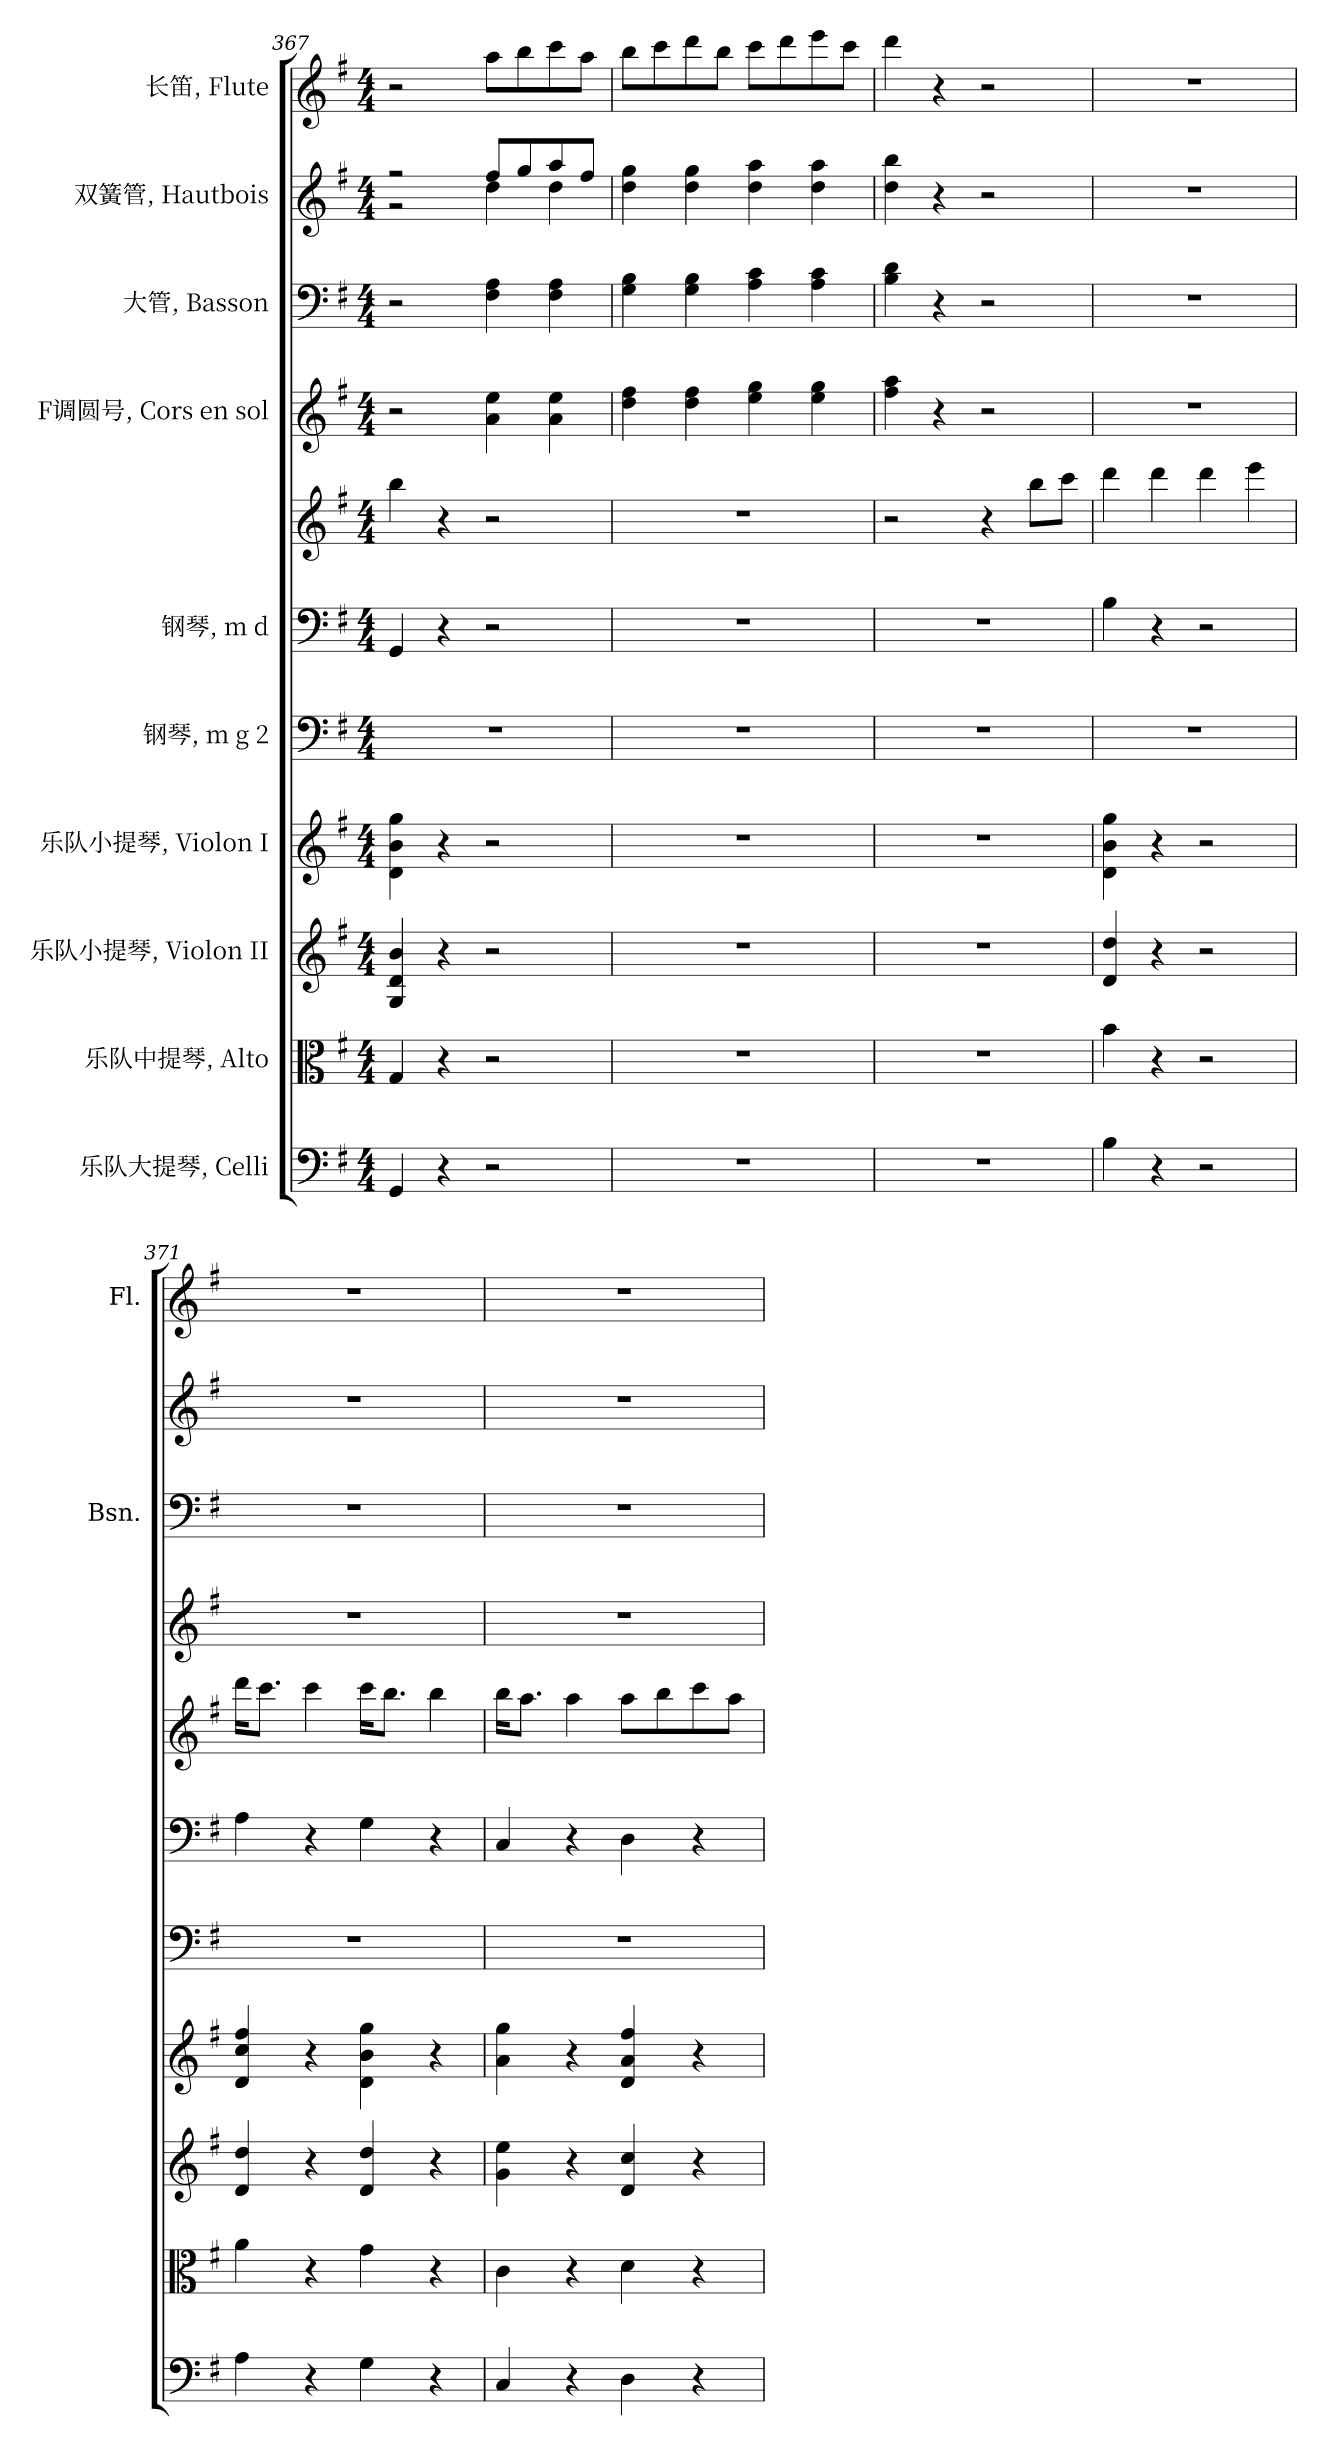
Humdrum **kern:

**kern	**kern	**kern	**kern	**kern	**kern	**kern	**kern	**kern	**kern	**kern
*part10	*part9	*part8	*part7	*part6	*part5	*part5	*part4	*part3	*part2	*part1
*staff11	*staff10	*staff9	*staff8	*staff7	*staff6	*staff5	*staff4	*staff3	*staff2	*staff1
*I"乐队大提琴, Celli	*I"乐队中提琴, Alto	*I"乐队小提琴, Violon II	*I"乐队小提琴, Violon I	*I"钢琴, m g 2	*I"钢琴, m d	*	*I"F调圆号, Cors en sol	*I"大管, Basson	*I"双簧管, Hautbois	*I"长笛, Flute
*	*	*	*	*	*	*	*	*I'Bsn.	*	*I'Fl.
!!LO:PB:g=z
*clefF4	*clefC3	*clefG2	*clefG2	*clefF4	*clefF4	*clefG2	*clefG2	*clefF4	*clefG2	*clefG2
*	*	*	*	*	*	*	*ITrd4c7	*	*	*
*k[f#]	*k[f#]	*k[f#]	*k[f#]	*k[f#]	*k[f#]	*k[f#]	*k[]	*k[f#]	*k[f#]	*k[f#]
*M4/4	*M4/4	*M4/4	*M4/4	*M4/4	*M4/4	*M4/4	*M4/4	*M4/4	*M4/4	*M4/4
=367	=367	=367	=367	=367	=367	=367	=367	=367	=367	=367
*	*	*	*	*	*	*	*	*	*^	*
4GG/	4G/	4G/ 4d/ 4b/	4d\ 4b\ 4gg\	1r	4GG/	4bb\	2r	2r	2r	2r	2r
4r	4r	4r	4r	.	4r	4r	.	.	.	.	.
2r	2r	2r	2r	.	2r	2r	4d\ 4a\	4F#\ 4A\	8ff#/L	4dd\	8aa\L
.	.	.	.	.	.	.	.	.	8gg/	.	8bb\
.	.	.	.	.	.	.	4d\ 4a\	4F#\ 4A\	8aa/	4dd\	8ccc\
.	.	.	.	.	.	.	.	.	8ff#/J	.	8aa\J
*	*	*	*	*	*	*	*	*	*v	*v	*
=368	=368	=368	=368	=368	=368	=368	=368	=368	=368	=368
1r	1r	1r	1r	1r	1r	1r	4g\ 4b\	4G\ 4B\	4dd\ 4gg\	8bb\L
.	.	.	.	.	.	.	.	.	.	8ccc\
.	.	.	.	.	.	.	4g\ 4b\	4G\ 4B\	4dd\ 4gg\	8ddd\
.	.	.	.	.	.	.	.	.	.	8bb\J
.	.	.	.	.	.	.	4a\ 4cc\	4A\ 4c\	4dd\ 4aa\	8ccc\L
.	.	.	.	.	.	.	.	.	.	8ddd\
.	.	.	.	.	.	.	4a\ 4cc\	4A\ 4c\	4dd\ 4aa\	8eee\
.	.	.	.	.	.	.	.	.	.	8ccc\J
=369	=369	=369	=369	=369	=369	=369	=369	=369	=369	=369
1r	1r	1r	1r	1r	1r	2r	4b\ 4dd\	4B\ 4d\	4dd\ 4bb\	4ddd\
.	.	.	.	.	.	.	4r	4r	4r	4r
.	.	.	.	.	.	4r	2r	2r	2r	2r
.	.	.	.	.	.	8bb\L	.	.	.	.
.	.	.	.	.	.	8ccc\J	.	.	.	.
=370	=370	=370	=370	=370	=370	=370	=370	=370	=370	=370
4B\	4b\	4d/ 4dd/	4d\ 4b\ 4gg\	1r	4B\	4ddd\	1r	1r	1r	1r
4r	4r	4r	4r	.	4r	4ddd\	.	.	.	.
2r	2r	2r	2r	.	2r	4ddd\	.	.	.	.
.	.	.	.	.	.	4eee\	.	.	.	.
=371	=371	=371	=371	=371	=371	=371	=371	=371	=371	=371
4A\	4a\	4d/ 4dd/	4d/ 4cc/ 4ff#/	1r	4A\	16ddd\KL	1r	1r	1r	1r
.	.	.	.	.	.	8.ccc\J	.	.	.	.
4r	4r	4r	4r	.	4r	4ccc\	.	.	.	.
4G\	4g\	4d/ 4dd/	4d\ 4b\ 4gg\	.	4G\	16ccc\KL	.	.	.	.
.	.	.	.	.	.	8.bb\J	.	.	.	.
4r	4r	4r	4r	.	4r	4bb\	.	.	.	.
!!LO:PB:g=z
=372	=372	=372	=372	=372	=372	=372	=372	=372	=372	=372
4C/	4c\	4g\ 4ee\	4a\ 4gg\	1r	4C/	16bb\KL	1r	1r	1r	1r
.	.	.	.	.	.	8.aa\J	.	.	.	.
4r	4r	4r	4r	.	4r	4aa\	.	.	.	.
4D\	4d\	4d/ 4cc/	4d/ 4a/ 4ff#/	.	4D\	8aa\L	.	.	.	.
.	.	.	.	.	.	8bb\	.	.	.	.
4r	4r	4r	4r	.	4r	8ccc\	.	.	.	.
.	.	.	.	.	.	8aa\J	.	.	.	.
=	=	=	=	=	=	=	=	=	=	=
*-	*-	*-	*-	*-	*-	*-	*-	*-	*-	*-
